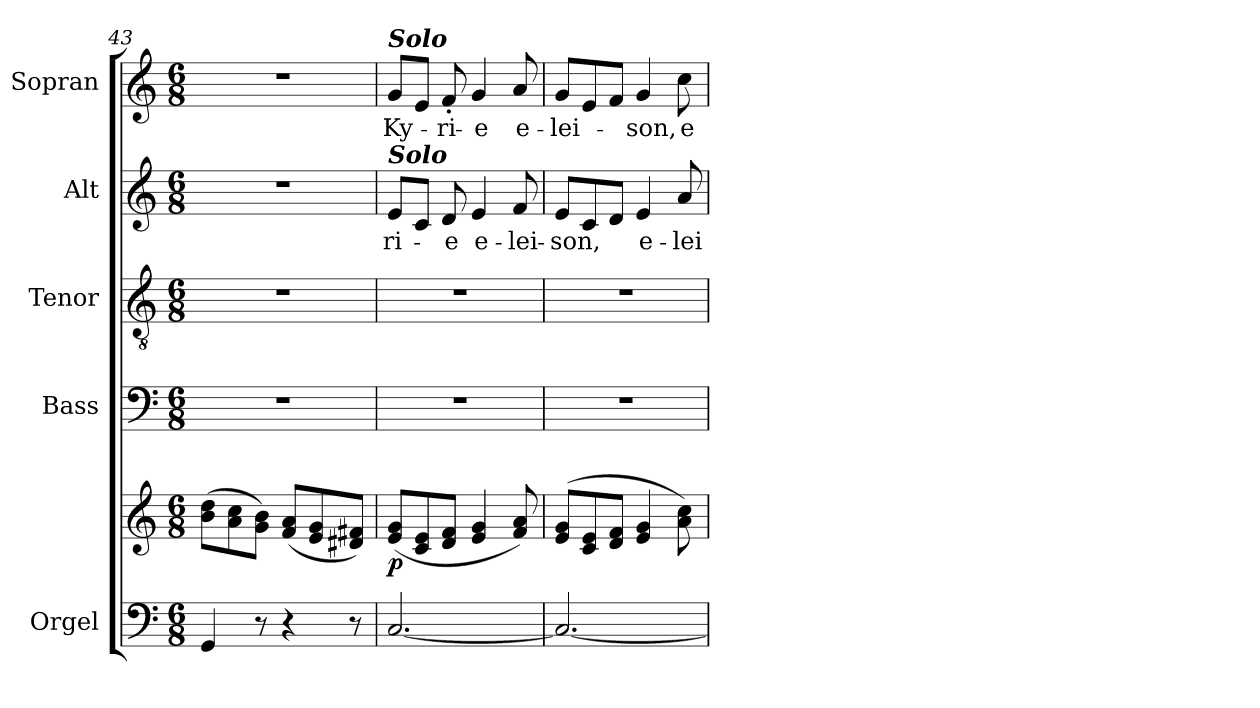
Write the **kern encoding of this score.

**kern	**kern	**dynam	**kern	**kern	**kern	**text	**kern	**text
*part5	*part5	*part5	*part4	*part3	*part2	*part2	*part1	*part1
*staff6	*staff5	*staff5/6	*staff4	*staff3	*staff2	*staff2	*staff1	*staff1
*I"Orgel	*	*	*I"Bass	*I"Tenor	*I"Alt	*	*I"Sopran	*
*I'Org.	*	*	*I'B.	*I'T.	*I'A.	*	*I'S.	*
!!LO:LB:g=z
*clefF4	*clefG2	*	*clefF4	*clefGv2	*clefG2	*	*clefG2	*
*k[]	*k[]	*	*k[]	*k[]	*k[]	*	*k[]	*
*C:	*C:	*	*C:	*C:	*C:	*	*C:	*
*M6/8	*M6/8	*	*M6/8	*M6/8	*M6/8	*	*M6/8	*
=43	=43	=43	=43	=43	=43	=43	=43	=43
4GG/	(>8b\ 8dd\L	.	2.r	2.r	2.r	.	2.r	.
.	8a\ 8cc\	.	.	.	.	.	.	.
8r	8g\ 8b\J)	.	.	.	.	.	.	.
4r	(<8f/ 8a/L	.	.	.	.	.	.	.
.	8e/ 8g/	.	.	.	.	.	.	.
8r	8d#X/ 8f#X/J)	.	.	.	.	.	.	.
=44	=44	=44	=44	=44	=44	=44	=44	=44
!	!	!	!	!	!	!	!LO:TX:a:Bi:t=Solo	!
!	!	!	!	!	!LO:TX:a:Bi:t=Solo	!	!	!
!	!	!LO:DY:b	!	!	!	!LO:LY:b	!	!LO:LY:b
[2.C/	(<8e/ 8g/L	p	2.r	2.r	8e/L	-ri-	8g/L	Ky-
.	8c/ 8e/	.	.	.	8c/J	.	8e/J	.
!	!	!	!	!	!	!LO:LY:b	!	!LO:LY:b
.	8d/ 8f/J	.	.	.	8d/	-e	8f'</	-ri-
!	!	!	!	!	!	!LO:LY:b	!	!LO:LY:b
.	4e/ 4g/	.	.	.	4e/	e-	4g/	-e
!	!	!	!	!	!	!LO:LY:b	!	!LO:LY:b
.	8f/ 8a/)	.	.	.	8f/	-lei-	8a/	e-
=45	=45	=45	=45	=45	=45	=45	=45	=45
!	!	!	!	!	!	!LO:LY:b	!	!LO:LY:b
2.C/_	(>8e/ 8g/L	.	2.r	2.r	8e/L	-son,	8g/L	-lei-
.	8c/ 8e/	.	.	.	8c/	.	8e/	.
.	8d/ 8f/J	.	.	.	8d/J	.	8f/J	.
!	!	!	!	!	!	!LO:LY:b	!	!LO:LY:b
.	4e/ 4g/	.	.	.	4e/	e-	4g/	-son,
!	!	!	!	!	!	!LO:LY:b	!	!LO:LY:b
.	8a\ 8cc\)	.	.	.	8a/	-lei-	8cc\	e-
=	=	=	=	=	=	=	=	=
*-	*-	*-	*-	*-	*-	*-	*-	*-
